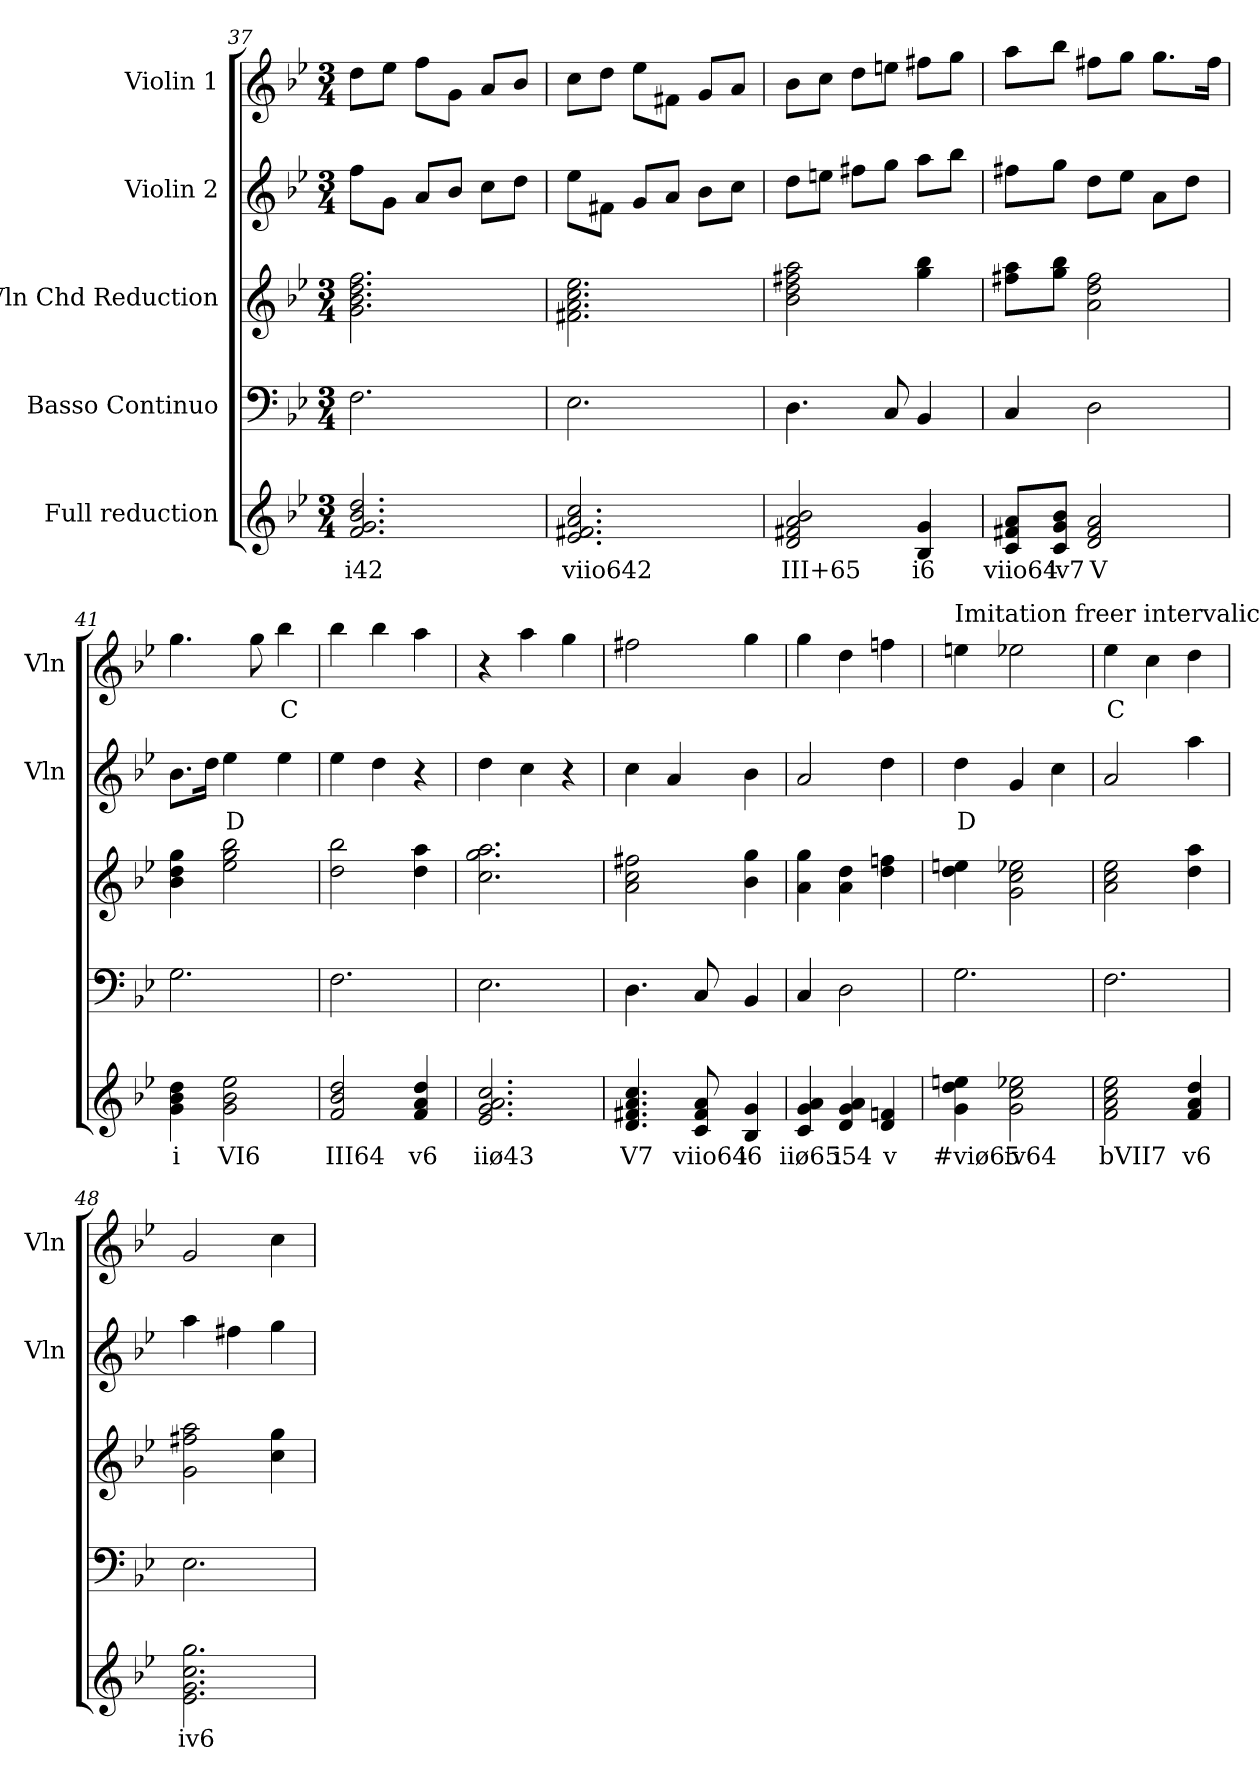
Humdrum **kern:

**kern	**text	**kern	**kern	**kern	**text	**kern	**text
*part5	*part5	*part4	*part3	*part2	*part2	*part1	*part1
*staff5	*staff5	*staff4	*staff3	*staff2	*staff2	*staff1	*staff1
*I"Full reduction	*	*I"Basso Continuo	*I"Vln Chd Reduction	*I"Violin 2	*	*I"Violin 1	*
*	*	*	*	*I'Vln	*	*I'Vln	*
*clefG2	*	*clefF4	*clefG2	*clefG2	*	*clefG2	*
*k[b-e-]	*	*k[b-e-]	*k[b-e-]	*k[b-e-]	*	*k[b-e-]	*
*M3/4	*	*M3/4	*M3/4	*M3/4	*	*M3/4	*
=37	=37	=37	=37	=37	=37	=37	=37
!	!LO:LY:b	!	!	!	!	!	!
2.f/ 2.g/ 2.b-/ 2.dd/	i42	2.F\	2.g\ 2.b-\ 2.dd\ 2.ff\	8ff\L	.	8dd\L	.
.	.	.	.	8g\J	.	8ee-\J	.
.	.	.	.	8a/L	.	8ff\L	.
.	.	.	.	8b-/J	.	8g\J	.
.	.	.	.	8cc\L	.	8a/L	.
.	.	.	.	8dd\J	.	8b-/J	.
=38	=38	=38	=38	=38	=38	=38	=38
!	!LO:LY:b	!	!	!	!	!	!
2.e-/ 2.f#X/ 2.a/ 2.cc/	viio642	2.E-\	2.f#X\ 2.a\ 2.cc\ 2.ee-\	8ee-\L	.	8cc\L	.
.	.	.	.	8f#X\J	.	8dd\J	.
.	.	.	.	8g/L	.	8ee-\L	.
.	.	.	.	8a/J	.	8f#X\J	.
.	.	.	.	8b-\L	.	8g/L	.
.	.	.	.	8cc\J	.	8a/J	.
=39	=39	=39	=39	=39	=39	=39	=39
!	!LO:LY:b	!	!	!	!	!	!
2d/ 2f#X/ 2a/ 2b-/	III+65	4.D\	2b-\ 2dd\ 2ff#X\ 2aa\	8dd\L	.	8b-\L	.
.	.	.	.	8een\J	.	8cc\J	.
.	.	.	.	8ff#X\L	.	8dd\L	.
.	.	8C/	.	8gg\J	.	8een\J	.
!	!LO:LY:b	!	!	!	!	!	!
4B-/ 4g/	i6	4BB-/	4gg\ 4bb-\	8aa\L	.	8ff#X\L	.
.	.	.	.	8bb-\J	.	8gg\J	.
=40	=40	=40	=40	=40	=40	=40	=40
!	!LO:LY:b	!	!	!	!	!	!
8c/ 8f#X/ 8a/L	viio64	4C/	8ff#X\ 8aa\L	8ff#X\L	.	8aa\L	.
!	!LO:LY:b	!	!	!	!	!	!
8c/ 8g/ 8b-/J	iv7	.	8gg\ 8bb-\J	8gg\J	.	8bb-\J	.
!	!LO:LY:b	!	!	!	!	!	!
2d/ 2f#/ 2a/	V	2D\	2a\ 2dd\ 2ff#\	8dd\L	.	8ff#X\L	.
.	.	.	.	8ee-\J	.	8gg\J	.
.	.	.	.	8a\L	.	8.gg\L	.
.	.	.	.	8dd\J	.	.	.
.	.	.	.	.	.	16ff#\Jk	.
!!LO:LB:g=z
=41	=41	=41	=41	=41	=41	=41	=41
!	!LO:LY:b	!	!	!	!	!	!
4g\ 4b-\ 4dd\	i	2.G\	4b-\ 4dd\ 4gg\	8.b-\L	.	4.gg\	.
.	.	.	.	16dd\Jk	.	.	.
!	!LO:LY:b	!	!	!	!LO:LY:b	!	!
2g\ 2b-\ 2ee-\	VI6	.	2ee-\ 2gg\ 2bb-\	4ee-\	D	.	.
.	.	.	.	.	.	8gg\	.
!	!	!	!	!	!	!	!LO:LY:b
.	.	.	.	4ee-\	.	4bb-\	C
=42	=42	=42	=42	=42	=42	=42	=42
!	!LO:LY:b	!	!	!	!	!	!
2f/ 2b-/ 2dd/	III64	2.F\	2dd\ 2bb-\	4ee-\	.	4bb-\	.
.	.	.	.	4dd\	.	4bb-\	.
!	!LO:LY:b	!	!	!	!	!	!
4f/ 4a/ 4dd/	v6	.	4dd\ 4aa\	4r	.	4aa\	.
=43	=43	=43	=43	=43	=43	=43	=43
!	!LO:LY:b	!	!	!	!	!	!
2.e-/ 2.g/ 2.a/ 2.cc/	iiø43	2.E-\	2.cc\ 2.gg\ 2.aa\	4dd\	.	4r	.
.	.	.	.	4cc\	.	4aa\	.
.	.	.	.	4r	.	4gg\	.
=44	=44	=44	=44	=44	=44	=44	=44
!	!LO:LY:b	!	!	!	!	!	!
4.d/ 4.f#X/ 4.a/ 4.cc/	V7	4.D\	2a\ 2cc\ 2ff#X\	4cc\	.	2ff#X\	.
.	.	.	.	4a/	.	.	.
!	!LO:LY:b	!	!	!	!	!	!
8c/ 8f#/ 8a/	viio64	8C/	.	.	.	.	.
!	!LO:LY:b	!	!	!	!	!	!
4B-/ 4g/	i6	4BB-/	4b-\ 4gg\	4b-\	.	4gg\	.
=45	=45	=45	=45	=45	=45	=45	=45
!	!LO:LY:b	!	!	!	!	!	!
4c/ 4g/ 4a/	iiø65	4C/	4a\ 4gg\	2a/	.	4gg\	.
!	!LO:LY:b	!	!	!	!	!	!
4d/ 4g/ 4a/	i54	2D\	4a\ 4dd\	.	.	4dd\	.
!	!LO:LY:b	!	!	!	!	!	!
4d/ 4fn/	v	.	4dd\ 4ffn\	4dd\	.	4ffn\	.
!!LO:PB:g=z
=46	=46	=46	=46	=46	=46	=46	=46
!	!	!	!	!	!	!LO:TX:a:t=Imitation freer intervalically	!
!	!LO:LY:b	!	!	!	!LO:LY:b	!	!
4g\ 4dd\ 4een\	#viø65	2.G\	4dd\ 4een\	4dd\	D	4een\	.
!	!LO:LY:b	!	!	!	!	!	!
2g\ 2cc\ 2ee-X\	iv64	.	2g\ 2cc\ 2ee-X\	4g/	.	2ee-X\	.
.	.	.	.	4cc\	.	.	.
=47	=47	=47	=47	=47	=47	=47	=47
!	!LO:LY:b	!	!	!	!	!	!LO:LY:b
2f\ 2a\ 2cc\ 2ee-\	bVII7	2.F\	2a\ 2cc\ 2ee-\	2a/	.	4ee-\	C
.	.	.	.	.	.	4cc\	.
!	!LO:LY:b	!	!	!	!	!	!
4f/ 4a/ 4dd/	v6	.	4dd\ 4aa\	4aa\	.	4dd\	.
=48	=48	=48	=48	=48	=48	=48	=48
!	!LO:LY:b	!	!	!	!	!	!
2.e-\ 2.g\ 2.cc\ 2.gg\	iv6	2.E-\	2g\ 2ff#X\ 2aa\	4aa\	.	2g/	.
.	.	.	.	4ff#X\	.	.	.
.	.	.	4cc\ 4gg\	4gg\	.	4cc\	.
=	=	=	=	=	=	=	=
*-	*-	*-	*-	*-	*-	*-	*-
